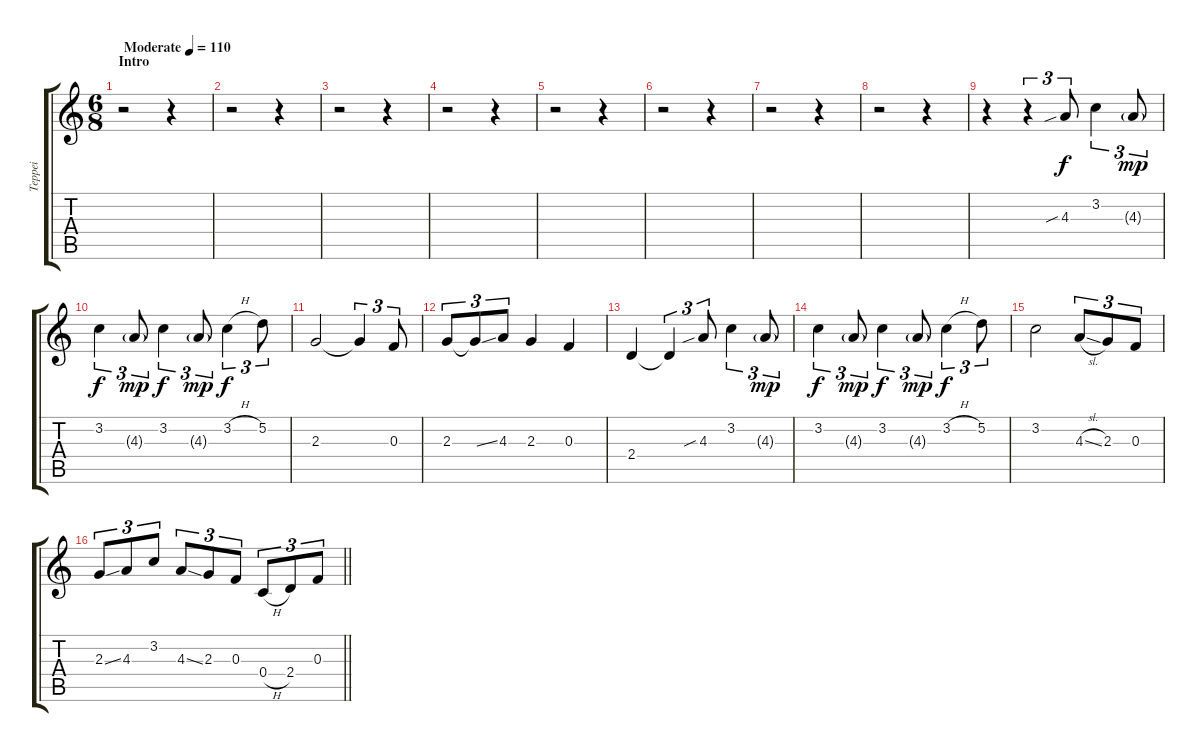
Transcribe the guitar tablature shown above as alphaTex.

\track ("Teppei" "Teppei") {instrument electricguitarjazz}
\staff {score tabs}
\tuning (D4 A3 F3 C3 G2 D2) {hide}
\ts (6 8)
\section ("" "Intro")
\tempo (110 "Moderate")
\clef g2
\ks c
r.2{dy f instrument electricguitarjazz} r.4 |
r.2 r.4 |
r.2 r.4 |
r.2 r.4 |
r.2 r.4 |
r.2 r.4 |
r.2 r.4 |
r.2 r.4 |
r.4 r.4{tu (3 2)} 4.3{sib}.8{tu (3 2)} 3.2.4{tu (3 2)} 4.3{g}.8{tu (3 2) dy mp} |
3.2.4{tu (3 2) dy f} 4.3{g}.8{tu (3 2) dy mp} 3.2.4{tu (3 2) dy f} 4.3{g}.8{tu (3 2) dy mp} 3.2{h}.4{tu (3 2) dy f} 5.2.8{tu (3 2)} |
2.3.2 2.3{t}.4{tu (3 2)} 0.3.8{tu (3 2)} |
2.3.8{tu (3 2)} 2.3{ss t}.8{tu (3 2)} 4.3.8{tu (3 2)} 2.3.4 0.3.4 |
2.4.4 2.4{t}.4{tu (3 2)} 4.3{sib}.8{tu (3 2)} 3.2.4{tu (3 2)} 4.3{g}.8{tu (3 2) dy mp} |
3.2.4{tu (3 2) dy f} 4.3{g}.8{tu (3 2) dy mp} 3.2.4{tu (3 2) dy f} 4.3{g}.8{tu (3 2) dy mp} 3.2{h}.4{tu (3 2) dy f} 5.2.8{tu (3 2)} |
3.2.2 4.3{sl}.8{tu (3 2)} 2.3.8{tu (3 2)} 0.3.8{tu (3 2)} |
\barLineRight lightlight
2.3{ss}.8{tu (3 2)} 4.3.8{tu (3 2)} 3.2.8{tu (3 2)} 4.3{ss}.8{tu (3 2)} 2.3.8{tu (3 2)} 0.3.8{tu (3 2)} 0.4{h}.8{tu (3 2)} 2.4.8{tu (3 2)} 0.3.8{tu (3 2)}
